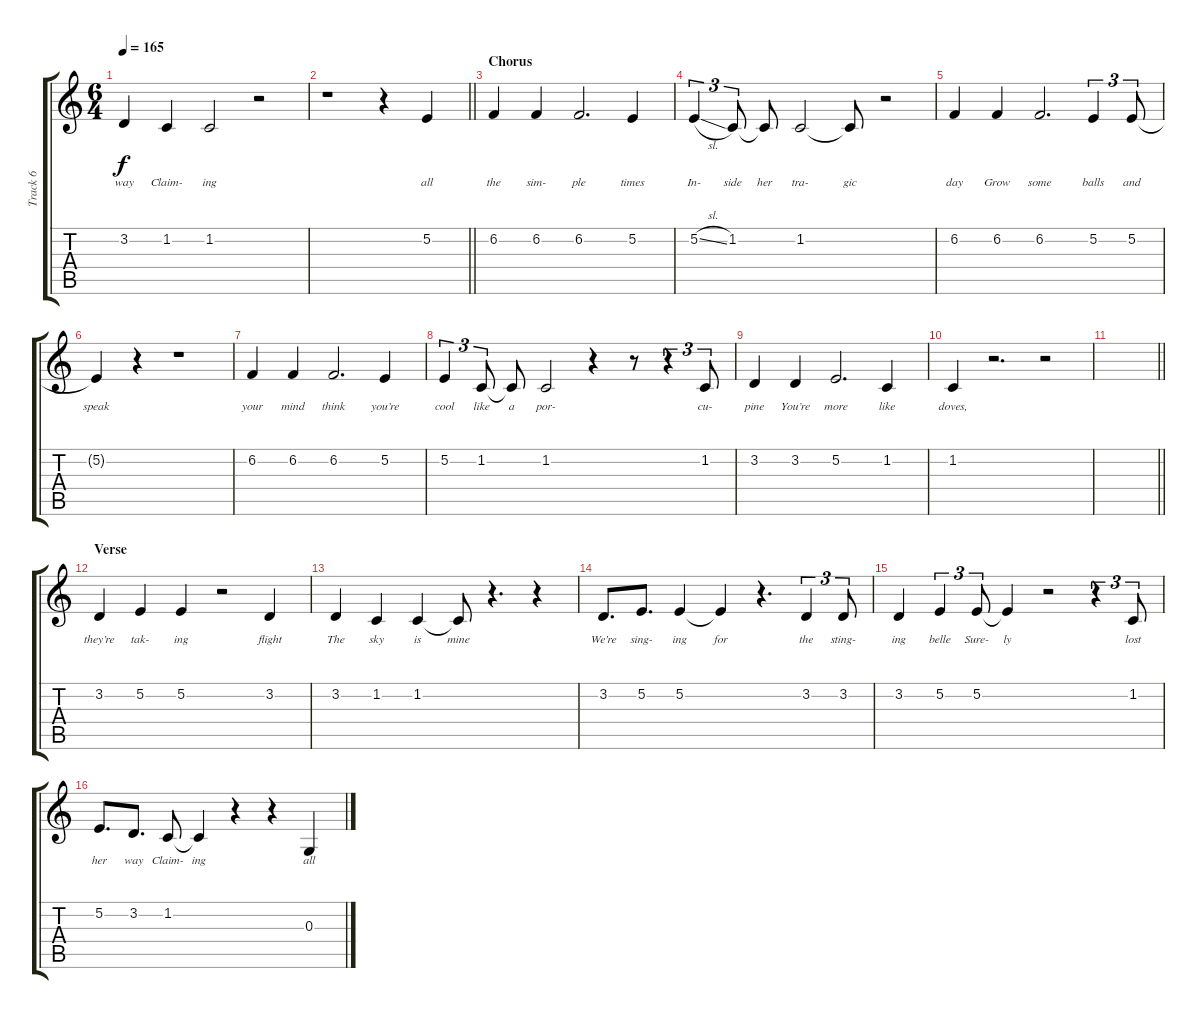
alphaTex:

\track ("Track 6" "Track 6") {instrument tenorsax}
\staff {score tabs}
\tuning (E4 B3 G3 D3 A2 E2) {hide}
\ts (6 4)
\tempo 165
\clef g2
\ks c
3.2.4{lyrics (0 "way") lyrics (1 "") lyrics (2 "") lyrics (3 "") lyrics (4 "") dy f} 1.2.4{lyrics (0 "Claim-") lyrics (1 "") lyrics (2 "") lyrics (3 "") lyrics (4 "")} 1.2.2{lyrics (0 "ing") lyrics (1 "") lyrics (2 "") lyrics (3 "") lyrics (4 "")} r.2 |
\barLineRight lightlight
r.1 r.4 5.2.4{lyrics (0 "all") lyrics (1 "") lyrics (2 "") lyrics (3 "") lyrics (4 "")} |
\section ("" "Chorus")
6.2.4{lyrics (0 "the") lyrics (1 "") lyrics (2 "") lyrics (3 "") lyrics (4 "")} 6.2.4{lyrics (0 "sim-") lyrics (1 "") lyrics (2 "") lyrics (3 "") lyrics (4 "")} 6.2.2{d lyrics (0 "ple") lyrics (1 "") lyrics (2 "") lyrics (3 "") lyrics (4 "")} 5.2.4{lyrics (0 "times") lyrics (1 "") lyrics (2 "") lyrics (3 "") lyrics (4 "")} |
5.2{sl}.4{tu (3 2) lyrics (0 "In-") lyrics (1 "") lyrics (2 "") lyrics (3 "") lyrics (4 "")} 1.2.8{tu (3 2) lyrics (0 "side") lyrics (1 "") lyrics (2 "") lyrics (3 "") lyrics (4 "")} 1.2{t}.8{lyrics (0 "her") lyrics (1 "") lyrics (2 "") lyrics (3 "") lyrics (4 "")} 1.2.2{lyrics (0 "tra-") lyrics (1 "") lyrics (2 "") lyrics (3 "") lyrics (4 "")} 1.2{t}.8{lyrics (0 "gic") lyrics (1 "") lyrics (2 "") lyrics (3 "") lyrics (4 "")} r.2 |
6.2.4{lyrics (0 "day") lyrics (1 "") lyrics (2 "") lyrics (3 "") lyrics (4 "")} 6.2.4{lyrics (0 "Grow") lyrics (1 "") lyrics (2 "") lyrics (3 "") lyrics (4 "")} 6.2.2{d lyrics (0 "some") lyrics (1 "") lyrics (2 "") lyrics (3 "") lyrics (4 "")} 5.2.4{tu (3 2) lyrics (0 "balls") lyrics (1 "") lyrics (2 "") lyrics (3 "") lyrics (4 "")} 5.2.8{tu (3 2) lyrics (0 "and") lyrics (1 "") lyrics (2 "") lyrics (3 "") lyrics (4 "")} |
5.2{t}.4{lyrics (0 "speak") lyrics (1 "") lyrics (2 "") lyrics (3 "") lyrics (4 "")} r.4 r.1 |
6.2.4{lyrics (0 "your") lyrics (1 "") lyrics (2 "") lyrics (3 "") lyrics (4 "")} 6.2.4{lyrics (0 "mind") lyrics (1 "") lyrics (2 "") lyrics (3 "") lyrics (4 "")} 6.2.2{d lyrics (0 "think") lyrics (1 "") lyrics (2 "") lyrics (3 "") lyrics (4 "")} 5.2.4{lyrics (0 "you’re") lyrics (1 "") lyrics (2 "") lyrics (3 "") lyrics (4 "")} |
5.2.4{tu (3 2) lyrics (0 "cool") lyrics (1 "") lyrics (2 "") lyrics (3 "") lyrics (4 "")} 1.2.8{tu (3 2) lyrics (0 "like") lyrics (1 "") lyrics (2 "") lyrics (3 "") lyrics (4 "")} 1.2{t}.8{lyrics (0 "a") lyrics (1 "") lyrics (2 "") lyrics (3 "") lyrics (4 "")} 1.2.2{lyrics (0 "por-") lyrics (1 "") lyrics (2 "") lyrics (3 "") lyrics (4 "")} r.4 r.8 r.4{tu (3 2)} 1.2.8{tu (3 2) lyrics (0 "cu-") lyrics (1 "") lyrics (2 "") lyrics (3 "") lyrics (4 "")} |
3.2.4{lyrics (0 "pine") lyrics (1 "") lyrics (2 "") lyrics (3 "") lyrics (4 "")} 3.2.4{lyrics (0 "You’re") lyrics (1 "") lyrics (2 "") lyrics (3 "") lyrics (4 "")} 5.2.2{d lyrics (0 "more") lyrics (1 "") lyrics (2 "") lyrics (3 "") lyrics (4 "")} 1.2.4{lyrics (0 "like") lyrics (1 "") lyrics (2 "") lyrics (3 "") lyrics (4 "")} |
1.2.4{lyrics (0 "doves,") lyrics (1 "") lyrics (2 "") lyrics (3 "") lyrics (4 "")} r.2{d} r.2 |
\barLineRight lightlight
|
\section ("" "Verse")
3.2.4{lyrics (0 "they’re") lyrics (1 "") lyrics (2 "") lyrics (3 "") lyrics (4 "")} 5.2.4{lyrics (0 "tak-") lyrics (1 "") lyrics (2 "") lyrics (3 "") lyrics (4 "")} 5.2.4{lyrics (0 "ing") lyrics (1 "") lyrics (2 "") lyrics (3 "") lyrics (4 "")} r.2 3.2.4{lyrics (0 "flight") lyrics (1 "") lyrics (2 "") lyrics (3 "") lyrics (4 "")} |
3.2.4{lyrics (0 "The") lyrics (1 "") lyrics (2 "") lyrics (3 "") lyrics (4 "")} 1.2.4{lyrics (0 "sky") lyrics (1 "") lyrics (2 "") lyrics (3 "") lyrics (4 "")} 1.2.4{lyrics (0 "is") lyrics (1 "") lyrics (2 "") lyrics (3 "") lyrics (4 "")} 1.2{t}.8{lyrics (0 "mine") lyrics (1 "") lyrics (2 "") lyrics (3 "") lyrics (4 "")} r.4{d} r.4 |
3.2.8{d lyrics (0 "We’re") lyrics (1 "") lyrics (2 "") lyrics (3 "") lyrics (4 "")} 5.2.8{d lyrics (0 "sing-") lyrics (1 "") lyrics (2 "") lyrics (3 "") lyrics (4 "")} 5.2.4{lyrics (0 "ing") lyrics (1 "") lyrics (2 "") lyrics (3 "") lyrics (4 "")} 5.2{t}.4{lyrics (0 "for") lyrics (1 "") lyrics (2 "") lyrics (3 "") lyrics (4 "")} r.4{d} 3.2.4{tu (3 2) lyrics (0 "the") lyrics (1 "") lyrics (2 "") lyrics (3 "") lyrics (4 "")} 3.2.8{tu (3 2) lyrics (0 "sting-") lyrics (1 "") lyrics (2 "") lyrics (3 "") lyrics (4 "")} |
3.2.4{lyrics (0 "ing") lyrics (1 "") lyrics (2 "") lyrics (3 "") lyrics (4 "")} 5.2.4{tu (3 2) lyrics (0 "belle") lyrics (1 "") lyrics (2 "") lyrics (3 "") lyrics (4 "")} 5.2.8{tu (3 2) lyrics (0 "Sure-") lyrics (1 "") lyrics (2 "") lyrics (3 "") lyrics (4 "")} 5.2{t}.4{lyrics (0 "ly") lyrics (1 "") lyrics (2 "") lyrics (3 "") lyrics (4 "")} r.2 r.4{tu (3 2)} 1.2.8{tu (3 2) lyrics (0 "lost") lyrics (1 "") lyrics (2 "") lyrics (3 "") lyrics (4 "")} |
5.2.8{d lyrics (0 "her") lyrics (1 "") lyrics (2 "") lyrics (3 "") lyrics (4 "")} 3.2.8{d lyrics (0 "way") lyrics (1 "") lyrics (2 "") lyrics (3 "") lyrics (4 "")} 1.2.8{lyrics (0 "Claim-") lyrics (1 "") lyrics (2 "") lyrics (3 "") lyrics (4 "")} 1.2{t}.4{lyrics (0 "ing") lyrics (1 "") lyrics (2 "") lyrics (3 "") lyrics (4 "")} r.4 r.4 0.3.4{lyrics (0 "all") lyrics (1 "") lyrics (2 "") lyrics (3 "") lyrics (4 "")}
